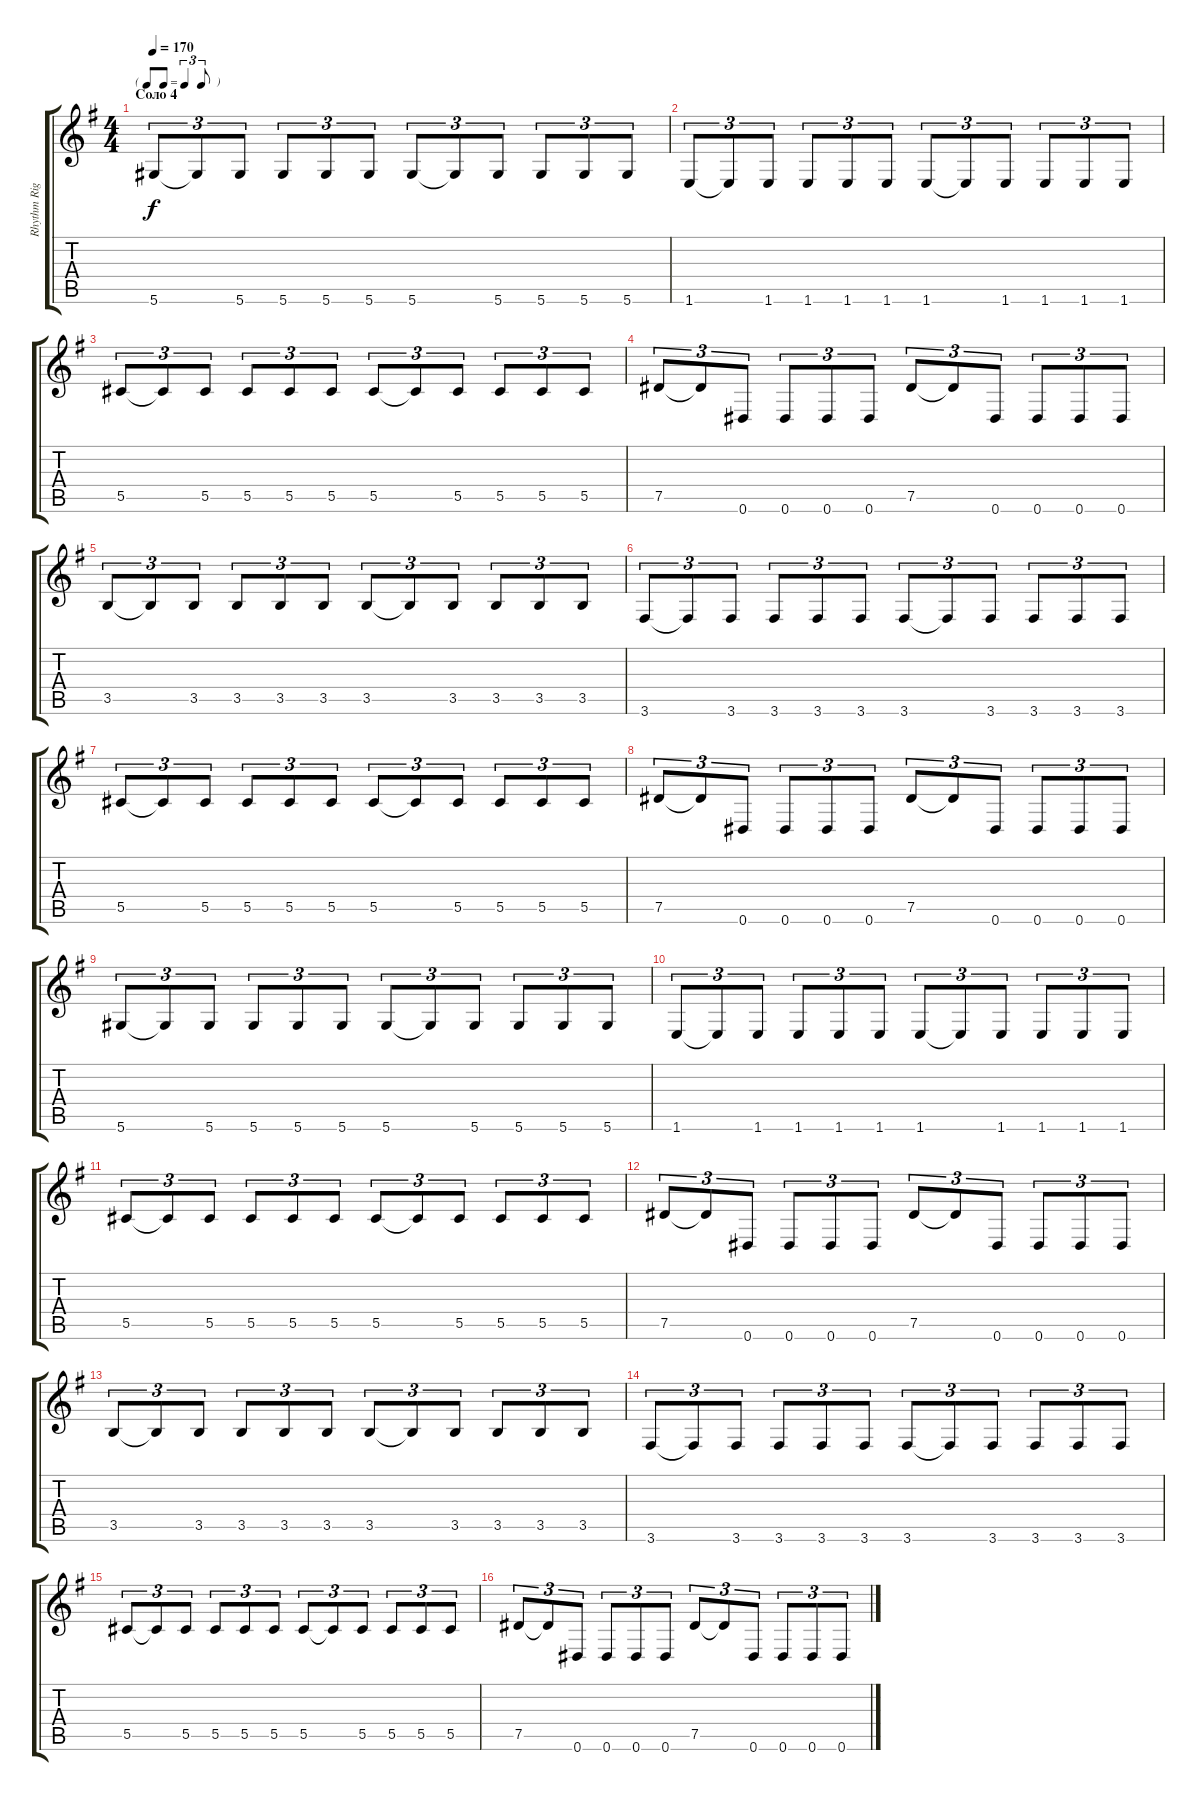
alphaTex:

\track ("Rhythm Right" "Rhythm Rig") {instrument overdrivenguitar}
\staff {score tabs}
\tuning (Eb4 Bb3 Gb3 Db3 Ab2 Eb2) {hide}
\ts (4 4)
\tf triplet8th
\section ("" "Соло 4")
\tempo 170
\clef g2
\ks eminor
5.6.8{tu (3 2) dy f} 5.6{t}.8{tu (3 2)} 5.6.8{tu (3 2)} 5.6.8{tu (3 2)} 5.6.8{tu (3 2)} 5.6.8{tu (3 2)} 5.6.8{tu (3 2)} 5.6{t}.8{tu (3 2)} 5.6.8{tu (3 2)} 5.6.8{tu (3 2)} 5.6.8{tu (3 2)} 5.6.8{tu (3 2)} |
1.6.8{tu (3 2)} 1.6{t}.8{tu (3 2)} 1.6.8{tu (3 2)} 1.6.8{tu (3 2)} 1.6.8{tu (3 2)} 1.6.8{tu (3 2)} 1.6.8{tu (3 2)} 1.6{t}.8{tu (3 2)} 1.6.8{tu (3 2)} 1.6.8{tu (3 2)} 1.6.8{tu (3 2)} 1.6.8{tu (3 2)} |
5.5.8{tu (3 2)} 5.5{t}.8{tu (3 2)} 5.5.8{tu (3 2)} 5.5.8{tu (3 2)} 5.5.8{tu (3 2)} 5.5.8{tu (3 2)} 5.5.8{tu (3 2)} 5.5{t}.8{tu (3 2)} 5.5.8{tu (3 2)} 5.5.8{tu (3 2)} 5.5.8{tu (3 2)} 5.5.8{tu (3 2)} |
7.5.8{tu (3 2)} 7.5{t}.8{tu (3 2)} 0.6.8{tu (3 2)} 0.6.8{tu (3 2)} 0.6.8{tu (3 2)} 0.6.8{tu (3 2)} 7.5.8{tu (3 2)} 7.5{t}.8{tu (3 2)} 0.6.8{tu (3 2)} 0.6.8{tu (3 2)} 0.6.8{tu (3 2)} 0.6.8{tu (3 2)} |
3.5.8{tu (3 2)} 3.5{t}.8{tu (3 2)} 3.5.8{tu (3 2)} 3.5.8{tu (3 2)} 3.5.8{tu (3 2)} 3.5.8{tu (3 2)} 3.5.8{tu (3 2)} 3.5{t}.8{tu (3 2)} 3.5.8{tu (3 2)} 3.5.8{tu (3 2)} 3.5.8{tu (3 2)} 3.5.8{tu (3 2)} |
3.6.8{tu (3 2)} 3.6{t}.8{tu (3 2)} 3.6.8{tu (3 2)} 3.6.8{tu (3 2)} 3.6.8{tu (3 2)} 3.6.8{tu (3 2)} 3.6.8{tu (3 2)} 3.6{t}.8{tu (3 2)} 3.6.8{tu (3 2)} 3.6.8{tu (3 2)} 3.6.8{tu (3 2)} 3.6.8{tu (3 2)} |
5.5.8{tu (3 2)} 5.5{t}.8{tu (3 2)} 5.5.8{tu (3 2)} 5.5.8{tu (3 2)} 5.5.8{tu (3 2)} 5.5.8{tu (3 2)} 5.5.8{tu (3 2)} 5.5{t}.8{tu (3 2)} 5.5.8{tu (3 2)} 5.5.8{tu (3 2)} 5.5.8{tu (3 2)} 5.5.8{tu (3 2)} |
7.5.8{tu (3 2)} 7.5{t}.8{tu (3 2)} 0.6.8{tu (3 2)} 0.6.8{tu (3 2)} 0.6.8{tu (3 2)} 0.6.8{tu (3 2)} 7.5.8{tu (3 2)} 7.5{t}.8{tu (3 2)} 0.6.8{tu (3 2)} 0.6.8{tu (3 2)} 0.6.8{tu (3 2)} 0.6.8{tu (3 2)} |
5.6.8{tu (3 2)} 5.6{t}.8{tu (3 2)} 5.6.8{tu (3 2)} 5.6.8{tu (3 2)} 5.6.8{tu (3 2)} 5.6.8{tu (3 2)} 5.6.8{tu (3 2)} 5.6{t}.8{tu (3 2)} 5.6.8{tu (3 2)} 5.6.8{tu (3 2)} 5.6.8{tu (3 2)} 5.6.8{tu (3 2)} |
1.6.8{tu (3 2)} 1.6{t}.8{tu (3 2)} 1.6.8{tu (3 2)} 1.6.8{tu (3 2)} 1.6.8{tu (3 2)} 1.6.8{tu (3 2)} 1.6.8{tu (3 2)} 1.6{t}.8{tu (3 2)} 1.6.8{tu (3 2)} 1.6.8{tu (3 2)} 1.6.8{tu (3 2)} 1.6.8{tu (3 2)} |
5.5.8{tu (3 2)} 5.5{t}.8{tu (3 2)} 5.5.8{tu (3 2)} 5.5.8{tu (3 2)} 5.5.8{tu (3 2)} 5.5.8{tu (3 2)} 5.5.8{tu (3 2)} 5.5{t}.8{tu (3 2)} 5.5.8{tu (3 2)} 5.5.8{tu (3 2)} 5.5.8{tu (3 2)} 5.5.8{tu (3 2)} |
7.5.8{tu (3 2)} 7.5{t}.8{tu (3 2)} 0.6.8{tu (3 2)} 0.6.8{tu (3 2)} 0.6.8{tu (3 2)} 0.6.8{tu (3 2)} 7.5.8{tu (3 2)} 7.5{t}.8{tu (3 2)} 0.6.8{tu (3 2)} 0.6.8{tu (3 2)} 0.6.8{tu (3 2)} 0.6.8{tu (3 2)} |
3.5.8{tu (3 2)} 3.5{t}.8{tu (3 2)} 3.5.8{tu (3 2)} 3.5.8{tu (3 2)} 3.5.8{tu (3 2)} 3.5.8{tu (3 2)} 3.5.8{tu (3 2)} 3.5{t}.8{tu (3 2)} 3.5.8{tu (3 2)} 3.5.8{tu (3 2)} 3.5.8{tu (3 2)} 3.5.8{tu (3 2)} |
3.6.8{tu (3 2)} 3.6{t}.8{tu (3 2)} 3.6.8{tu (3 2)} 3.6.8{tu (3 2)} 3.6.8{tu (3 2)} 3.6.8{tu (3 2)} 3.6.8{tu (3 2)} 3.6{t}.8{tu (3 2)} 3.6.8{tu (3 2)} 3.6.8{tu (3 2)} 3.6.8{tu (3 2)} 3.6.8{tu (3 2)} |
5.5.8{tu (3 2)} 5.5{t}.8{tu (3 2)} 5.5.8{tu (3 2)} 5.5.8{tu (3 2)} 5.5.8{tu (3 2)} 5.5.8{tu (3 2)} 5.5.8{tu (3 2)} 5.5{t}.8{tu (3 2)} 5.5.8{tu (3 2)} 5.5.8{tu (3 2)} 5.5.8{tu (3 2)} 5.5.8{tu (3 2)} |
7.5.8{tu (3 2)} 7.5{t}.8{tu (3 2)} 0.6.8{tu (3 2)} 0.6.8{tu (3 2)} 0.6.8{tu (3 2)} 0.6.8{tu (3 2)} 7.5.8{tu (3 2)} 7.5{t}.8{tu (3 2)} 0.6.8{tu (3 2)} 0.6.8{tu (3 2)} 0.6.8{tu (3 2)} 0.6.8{tu (3 2)}
